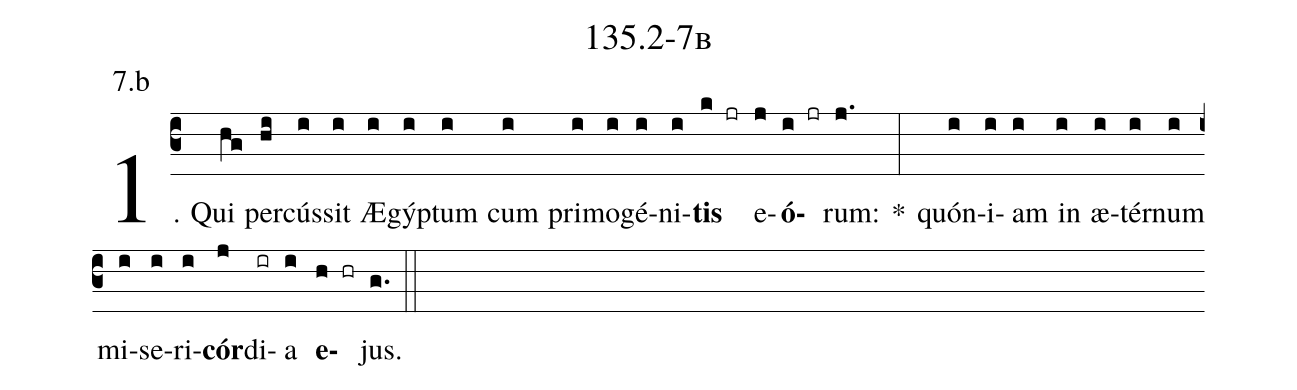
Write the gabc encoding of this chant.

name: 135.2-7b;
annotation: 7.b;
%%
(c3)1. Qui(hg) per(hi)cús(i)sit(i) Æ(i)gýp(i)tum(i) cum(i) pri(i)mo(i)gé(i)ni(i)<b>tis</b>(k jr) e(j)<b>ó</b>(i jr)rum:(j.) *(:) quón(i)i(i)am(i) in(i) æ(i)tér(i)num(i) mi(i)se(i)ri(i)<b>cór</b>(j)di(ir)a(i) <b>e</b>(h hr)jus.(g.) (::)
